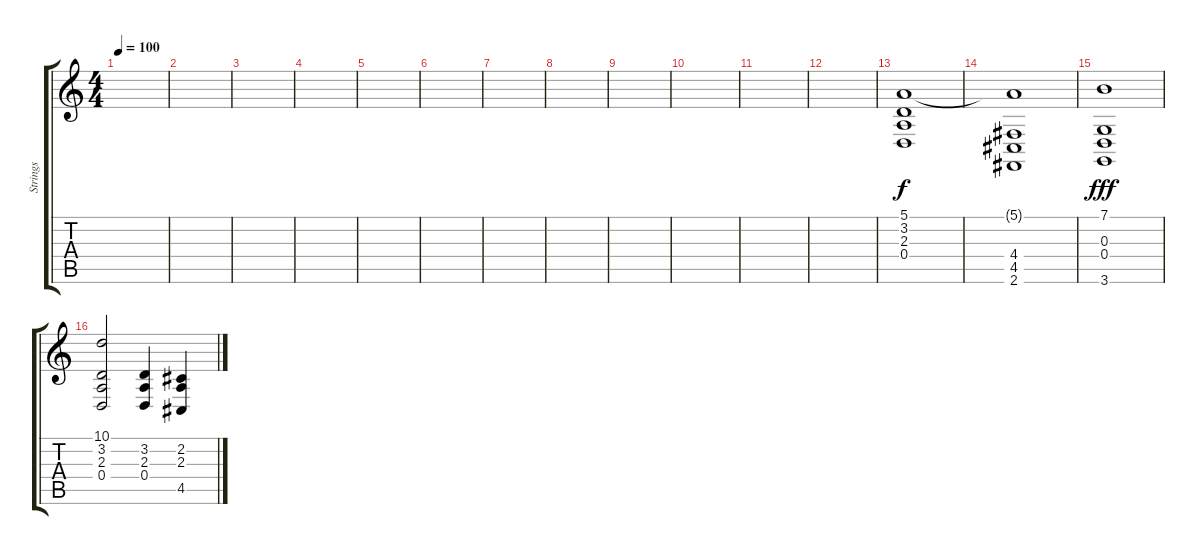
\track ("Strings" "Strings") {instrument stringensemble2}
\staff {score tabs}
\tuning (E4 B3 G3 D3 A2 E2) {hide}
\ts (4 4)
\tempo 100
\clef g2
\ks c
|
|
|
|
|
|
|
|
|
|
|
|
(5.1 3.2 2.3 0.4).1{volume 10} |
(5.1{t} 4.4 4.5 2.6).1{dy f volume 11} |
(7.1 0.3 0.4 3.6).1{dy fff volume 12} |
(10.1 3.2 2.3 0.4).2{volume 13} (3.2 2.3 0.4).4{volume 16 instrument tremolostrings} (2.2 2.3 4.5).4
